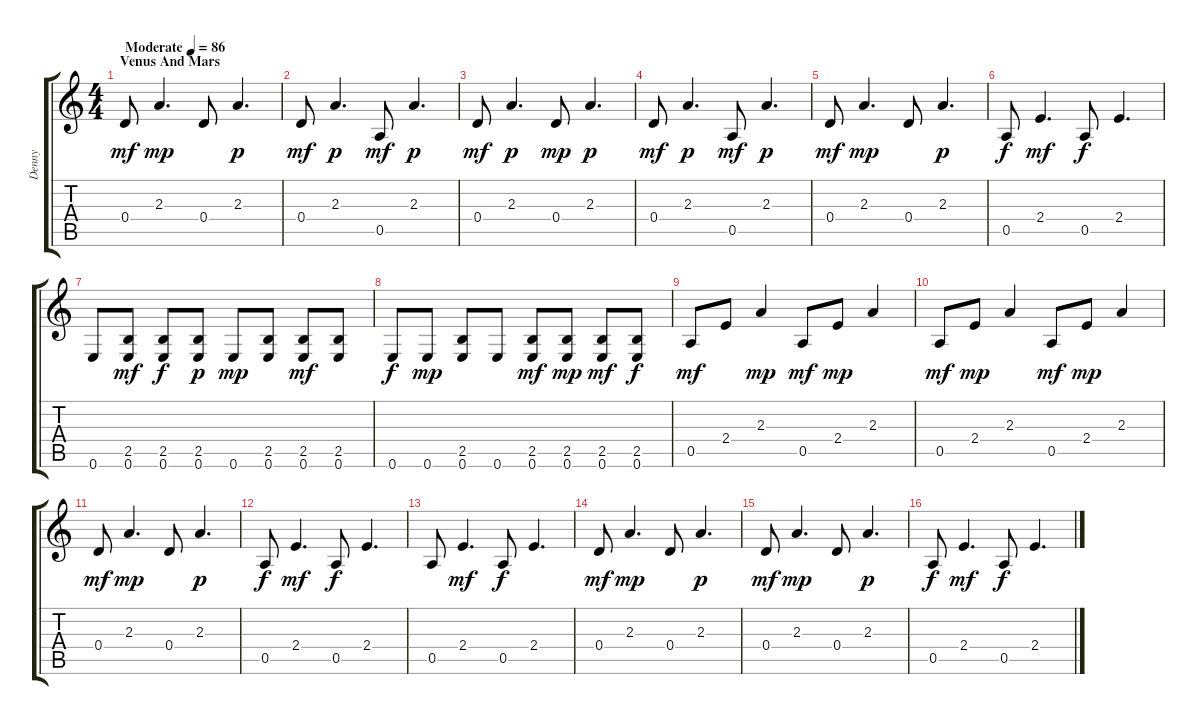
\track ("Denny" "Denny") {instrument acousticguitarsteel}
\staff {score tabs}
\tuning (E4 B3 G3 D3 A2 E2) {hide}
\ts (4 4)
\section ("" "Venus And Mars")
\tempo (86 "Moderate")
\clef g2
\ks c
0.4.8{dy mf instrument acousticguitarsteel} 2.3.4{d dy mp} 0.4.8 2.3.4{d dy p} |
0.4.8{dy mf} 2.3.4{d dy p} 0.5.8{dy mf} 2.3.4{d dy p} |
0.4.8{dy mf} 2.3.4{d dy p} 0.4.8{dy mp} 2.3.4{d dy p} |
0.4.8{dy mf} 2.3.4{d dy p} 0.5.8{dy mf} 2.3.4{d dy p} |
0.4.8{dy mf} 2.3.4{d dy mp} 0.4.8 2.3.4{d dy p} |
0.5.8{dy f} 2.4.4{d dy mf} 0.5.8{dy f} 2.4.4{d} |
0.6.8 (2.5 0.6).8{dy mf} (2.5 0.6).8{dy f} (2.5 0.6).8{dy p} 0.6.8{dy mp} (2.5 0.6).8 (2.5 0.6).8{dy mf} (2.5 0.6).8 |
0.6.8{dy f} 0.6.8{dy mp} (2.5 0.6).8 0.6.8 (2.5 0.6).8{dy mf} (2.5 0.6).8{dy mp} (2.5 0.6).8{dy mf} (2.5 0.6).8{dy f} |
0.5.8{dy mf} 2.4.8 2.3.4{dy mp} 0.5.8{dy mf} 2.4.8{dy mp} 2.3.4 |
0.5.8{dy mf} 2.4.8{dy mp} 2.3.4 0.5.8{dy mf} 2.4.8{dy mp} 2.3.4 |
0.4.8{dy mf} 2.3.4{d dy mp} 0.4.8 2.3.4{d dy p} |
0.5.8{dy f} 2.4.4{d dy mf} 0.5.8{dy f} 2.4.4{d} |
0.5.8 2.4.4{d dy mf} 0.5.8{dy f} 2.4.4{d} |
0.4.8{dy mf} 2.3.4{d dy mp} 0.4.8 2.3.4{d dy p} |
0.4.8{dy mf} 2.3.4{d dy mp} 0.4.8 2.3.4{d dy p} |
0.5.8{dy f} 2.4.4{d dy mf} 0.5.8{dy f} 2.4.4{d}
